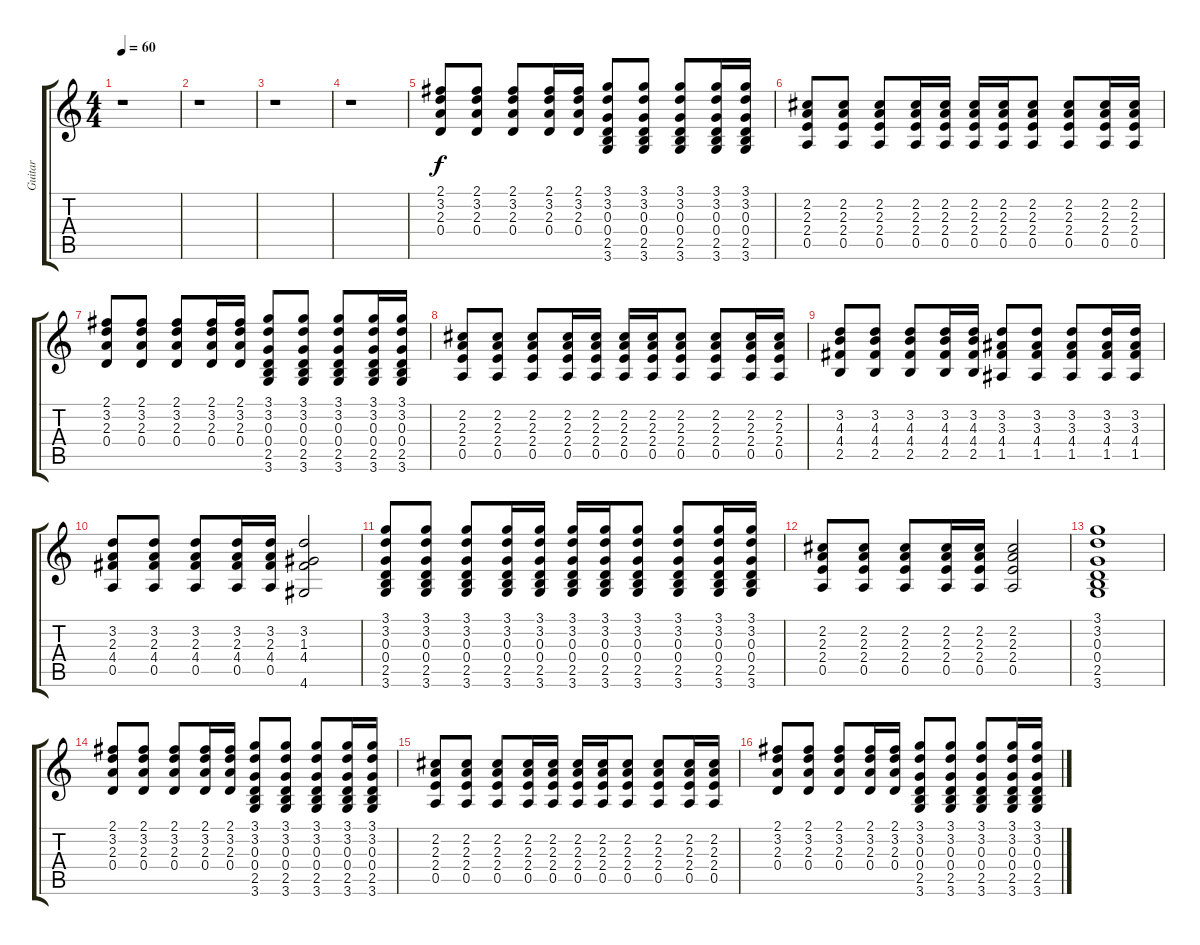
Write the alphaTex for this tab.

\track ("Guitar" "Guitar") {instrument acousticguitarsteel}
\staff {score tabs}
\tuning (E4 B3 G3 D3 A2 E2) {hide}
\ts (4 4)
\tempo 60
\clef g2
\ks c
r.1{dy f} |
r.1 |
r.1 |
r.1 |
(2.1 3.2 2.3 0.4).8 (2.1 3.2 2.3 0.4).8 (2.1 3.2 2.3 0.4).8 (2.1 3.2 2.3 0.4).16 (2.1 3.2 2.3 0.4).16 (3.1 3.2 0.3 0.4 2.5 3.6).8 (3.1 3.2 0.3 0.4 2.5 3.6).8 (3.1 3.2 0.3 0.4 2.5 3.6).8 (3.1 3.2 0.3 0.4 2.5 3.6).16 (3.1 3.2 0.3 0.4 2.5 3.6).16 |
(2.2 2.3 2.4 0.5).8 (2.2 2.3 2.4 0.5).8 (2.2 2.3 2.4 0.5).8 (2.2 2.3 2.4 0.5).16 (2.2 2.3 2.4 0.5).16 (2.2 2.3 2.4 0.5).16 (2.2 2.3 2.4 0.5).16 (2.2 2.3 2.4 0.5).8 (2.2 2.3 2.4 0.5).8 (2.2 2.3 2.4 0.5).16 (2.2 2.3 2.4 0.5).16 |
(2.1 3.2 2.3 0.4).8 (2.1 3.2 2.3 0.4).8 (2.1 3.2 2.3 0.4).8 (2.1 3.2 2.3 0.4).16 (2.1 3.2 2.3 0.4).16 (3.1 3.2 0.3 0.4 2.5 3.6).8 (3.1 3.2 0.3 0.4 2.5 3.6).8 (3.1 3.2 0.3 0.4 2.5 3.6).8 (3.1 3.2 0.3 0.4 2.5 3.6).16 (3.1 3.2 0.3 0.4 2.5 3.6).16 |
(2.2 2.3 2.4 0.5).8 (2.2 2.3 2.4 0.5).8 (2.2 2.3 2.4 0.5).8 (2.2 2.3 2.4 0.5).16 (2.2 2.3 2.4 0.5).16 (2.2 2.3 2.4 0.5).16 (2.2 2.3 2.4 0.5).16 (2.2 2.3 2.4 0.5).8 (2.2 2.3 2.4 0.5).8 (2.2 2.3 2.4 0.5).16 (2.2 2.3 2.4 0.5).16 |
(3.2 4.3 4.4 2.5).8 (3.2 4.3 4.4 2.5).8 (3.2 4.3 4.4 2.5).8 (3.2 4.3 4.4 2.5).16 (3.2 4.3 4.4 2.5).16 (3.2 3.3 4.4 1.5).8 (3.2 3.3 4.4 1.5).8 (3.2 3.3 4.4 1.5).8 (3.2 3.3 4.4 1.5).16 (3.2 3.3 4.4 1.5).16 |
(3.2 2.3 4.4 0.5).8 (3.2 2.3 4.4 0.5).8 (3.2 2.3 4.4 0.5).8 (3.2 2.3 4.4 0.5).16 (3.2 2.3 4.4 0.5).16 (3.2 1.3 4.4 4.6).2 |
(3.1 3.2 0.3 0.4 2.5 3.6).8 (3.1 3.2 0.3 0.4 2.5 3.6).8 (3.1 3.2 0.3 0.4 2.5 3.6).8 (3.1 3.2 0.3 0.4 2.5 3.6).16 (3.1 3.2 0.3 0.4 2.5 3.6).16 (3.1 3.2 0.3 0.4 2.5 3.6).16 (3.1 3.2 0.3 0.4 2.5 3.6).16 (3.1 3.2 0.3 0.4 2.5 3.6).8 (3.1 3.2 0.3 0.4 2.5 3.6).8 (3.1 3.2 0.3 0.4 2.5 3.6).16 (3.1 3.2 0.3 0.4 2.5 3.6).16 |
(2.2 2.3 2.4 0.5).8 (2.2 2.3 2.4 0.5).8 (2.2 2.3 2.4 0.5).8 (2.2 2.3 2.4 0.5).16 (2.2 2.3 2.4 0.5).16 (2.2 2.3 2.4 0.5).2 |
(3.1 3.2 0.3 0.4 2.5 3.6).1 |
(2.1 3.2 2.3 0.4).8 (2.1 3.2 2.3 0.4).8 (2.1 3.2 2.3 0.4).8 (2.1 3.2 2.3 0.4).16 (2.1 3.2 2.3 0.4).16 (3.1 3.2 0.3 0.4 2.5 3.6).8 (3.1 3.2 0.3 0.4 2.5 3.6).8 (3.1 3.2 0.3 0.4 2.5 3.6).8 (3.1 3.2 0.3 0.4 2.5 3.6).16 (3.1 3.2 0.3 0.4 2.5 3.6).16 |
(2.2 2.3 2.4 0.5).8 (2.2 2.3 2.4 0.5).8 (2.2 2.3 2.4 0.5).8 (2.2 2.3 2.4 0.5).16 (2.2 2.3 2.4 0.5).16 (2.2 2.3 2.4 0.5).16 (2.2 2.3 2.4 0.5).16 (2.2 2.3 2.4 0.5).8 (2.2 2.3 2.4 0.5).8 (2.2 2.3 2.4 0.5).16 (2.2 2.3 2.4 0.5).16 |
(2.1 3.2 2.3 0.4).8 (2.1 3.2 2.3 0.4).8 (2.1 3.2 2.3 0.4).8 (2.1 3.2 2.3 0.4).16 (2.1 3.2 2.3 0.4).16 (3.1 3.2 0.3 0.4 2.5 3.6).8 (3.1 3.2 0.3 0.4 2.5 3.6).8 (3.1 3.2 0.3 0.4 2.5 3.6).8 (3.1 3.2 0.3 0.4 2.5 3.6).16 (3.1 3.2 0.3 0.4 2.5 3.6).16
